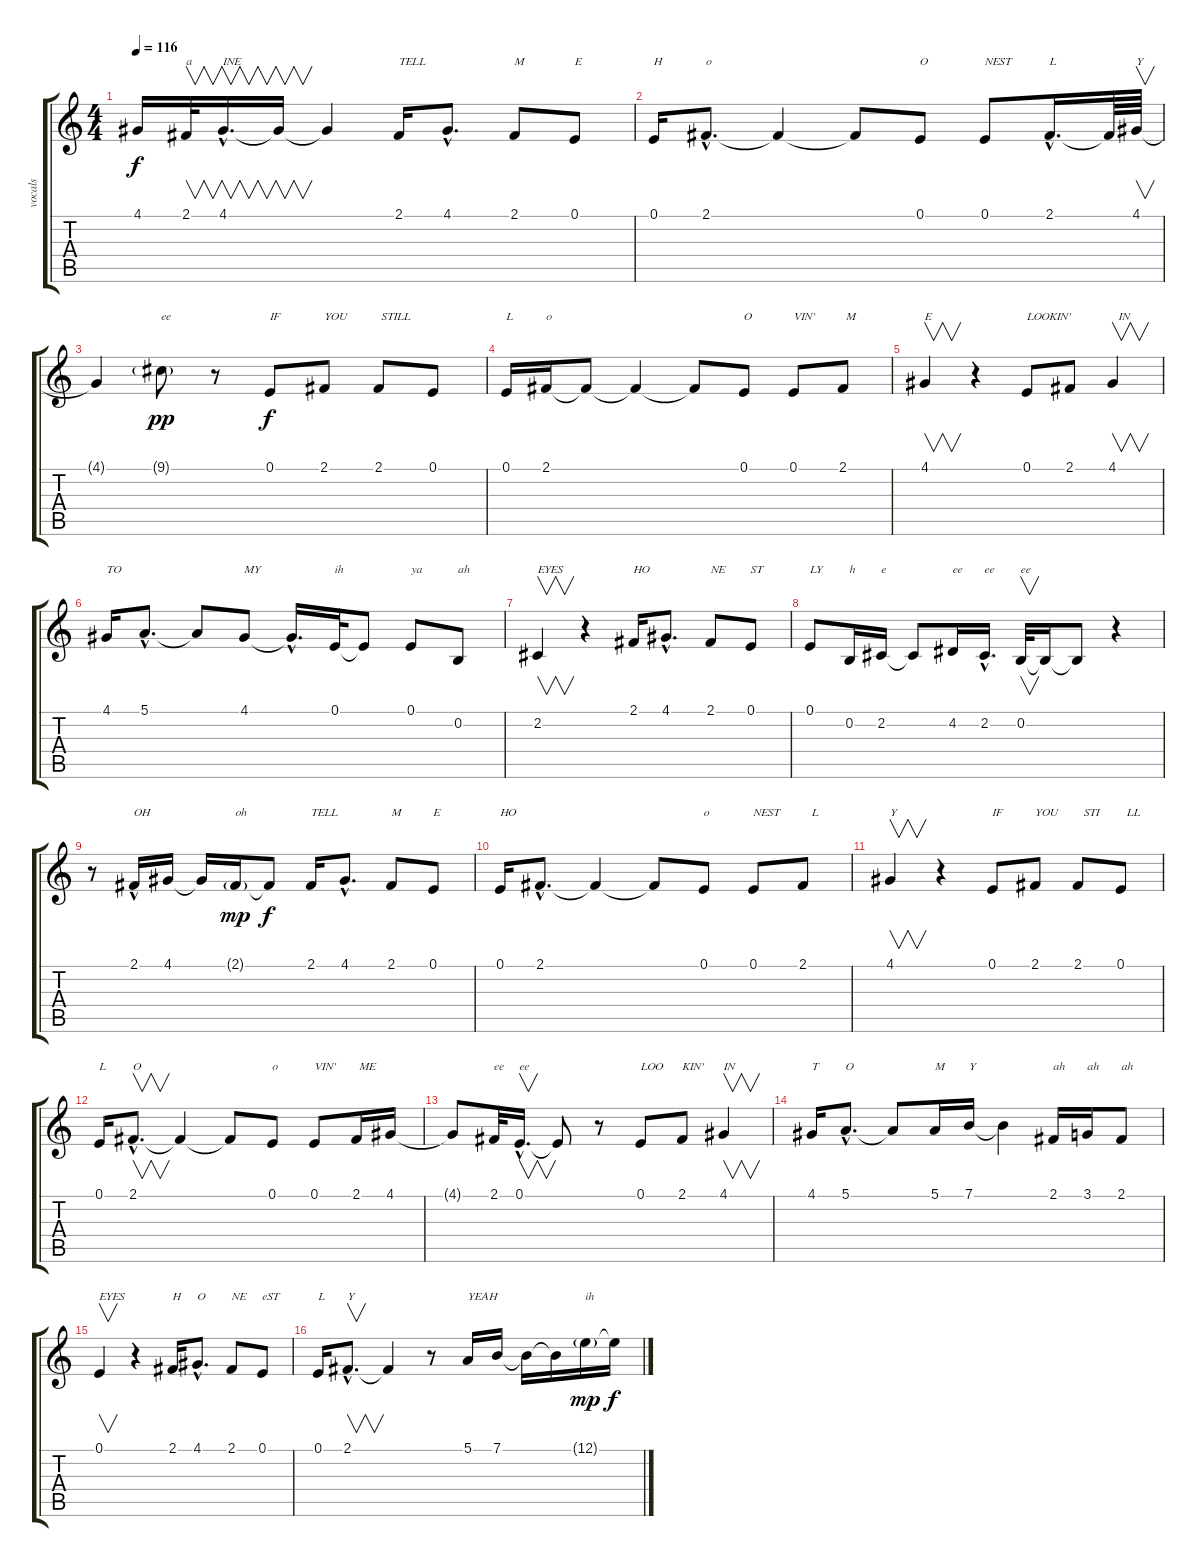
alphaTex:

\track ("vocals" "vocals") {instrument synthvoice}
\staff {score tabs}
\tuning (E4 B3 G3 D3 A2 E2) {hide}
\ts (4 4)
\tempo 116
\clef g2
\ks c
4.1{t}.16{dy f} 2.1.32{v txt "a"} 4.1{hac}.16{v d txt "INE"} 4.1{t}.16{v} 4.1{t}.4 2.1.16{txt "TELL"} 4.1{hac}.8{d} 2.1.8{txt "M"} 0.1.8{txt "E"} |
0.1.16{txt "H"} 2.1{hac}.8{d txt "o"} 2.1{t}.4 2.1{t}.8 0.1.8{txt "O"} 0.1.8{txt "NEST"} 2.1{hac}.16{d txt "L"} 2.1{t}.64 4.1.64{v txt "Y"} |
4.1{t}.4{txt " "} 9.1{g}.8{txt "ee" dy pp} r.8 0.1.8{txt "IF" dy f} 2.1.8{txt "YOU"} 2.1.8{txt " STILL"} 0.1.8 |
0.1.16{txt "L"} 2.1.16{txt "o"} 2.1{t}.8 2.1{t}.4 2.1{t}.8 0.1.8{txt "O"} 0.1.8{txt "VIN'"} 2.1.8{txt " M"} |
4.1.4{v txt "E"} r.4 0.1.8{txt "LOOKIN'"} 2.1.8 4.1.4{v txt "  IN"} |
4.1.16{txt "TO"} 5.1{hac}.8{d} 5.1{t}.8 4.1.8{txt "MY"} 4.1{hac t}.16{d} 0.1.32{txt "ih"} 0.1{t}.8 0.1.8{txt "ya"} 0.2.8{txt "ah"} |
2.2.4{v txt "EYES"} r.4 2.1.16{txt "HO"} 4.1{hac}.8{d} 2.1.8{txt "NE"} 0.1.8{txt "ST"} |
0.1.8{txt "LY"} 0.2.16{txt "h"} 2.2.16{txt "e"} 2.2{t}.8 4.2.16{txt "ee"} 2.2{hac}.16{d txt "ee"} 0.2.32{v txt "ee"} 0.2{t}.16 0.2{t}.8 r.4 |
r.8 2.1{hac}.16{txt "OH"} 4.1.16 4.1{t}.16 2.1{g}.16{txt "oh" dy mp} 2.1{t}.8{dy f} 2.1.16{txt "TELL"} 4.1{hac}.8{d} 2.1.8{txt "M"} 0.1.8{txt "E"} |
0.1.16{txt "HO"} 2.1{hac}.8{d} 2.1{t}.4 2.1{t}.8 0.1.8{txt "o"} 0.1.8{txt "NEST"} 2.1.8{txt "   L"} |
4.1.4{v txt "Y"} r.4 0.1.8{txt "IF"} 2.1.8{txt "YOU"} 2.1.8{txt "  STI"} 0.1.8{txt "  LL"} |
0.1.16{txt "L"} 2.1{hac}.8{v d txt "O"} 2.1{t}.4 2.1{t}.8 0.1.8{txt "o"} 0.1.8{txt "VIN'"} 2.1.16{txt " ME"} 4.1.16 |
4.1{t}.8 2.1.32{txt "ee"} 0.1{hac}.16{v d txt "ee"} 0.1{t}.8 r.8 0.1.8{txt "LOO"} 2.1.8{txt "KIN'"} 4.1.4{v txt "IN"} |
4.1.16{txt "T"} 5.1{hac}.8{d txt "O"} 5.1{t}.8 5.1.16{txt "M"} 7.1.16{txt "Y"} 7.1{t}.4 2.1.16{txt "ah"} 3.1.16{txt "ah"} 2.1.8{txt "ah"} |
0.1.4{v txt "EYES"} r.4 2.1.16{txt "H"} 4.1{hac}.8{d txt "O"} 2.1.8{txt "NE"} 0.1.8{txt "eST"} |
0.1.16{txt "L"} 2.1{hac}.8{v d txt "Y"} 2.1{t}.4 r.8 5.1.16{txt "YEAH"} 7.1.16 7.1{t}.16 7.1{t}.16 12.1{g}.16{txt "ih" dy mp} 12.1{t}.16{dy f}
